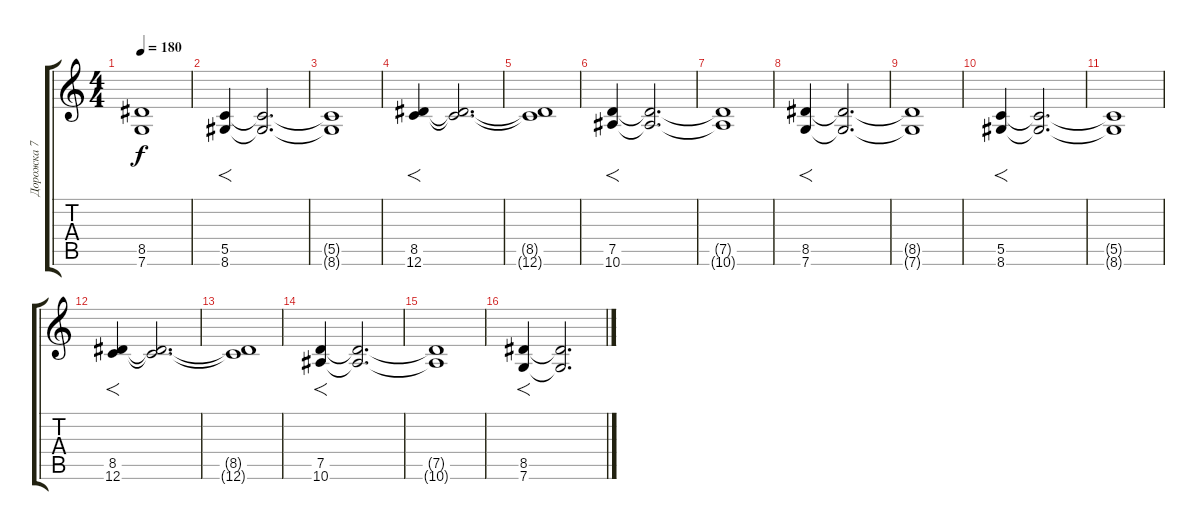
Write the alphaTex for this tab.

\track ("Дорожка 7" "Дорожка 7") {instrument overdrivenguitar}
\staff {score tabs}
\tuning (D4 A3 F3 C3 G2 C2) {hide}
\ts (4 4)
\tempo 180
\clef g2
\ks c
(8.5{t} 7.6{t}).1{dy f} |
(5.5 8.6).4{f} (5.5{t} 8.6{t}).2{d} |
(5.5{t} 8.6{t}).1 |
(8.5 12.6).4{f} (8.5{t} 12.6{t}).2{d} |
(8.5{t} 12.6{t}).1 |
(7.5 10.6).4{f} (7.5{t} 10.6{t}).2{d} |
(7.5{t} 10.6{t}).1 |
(8.5 7.6).4{f} (8.5{t} 7.6{t}).2{d} |
(8.5{t} 7.6{t}).1 |
(5.5 8.6).4{f} (5.5{t} 8.6{t}).2{d} |
(5.5{t} 8.6{t}).1 |
(8.5 12.6).4{f} (8.5{t} 12.6{t}).2{d} |
(8.5{t} 12.6{t}).1 |
(7.5 10.6).4{f} (7.5{t} 10.6{t}).2{d} |
(7.5{t} 10.6{t}).1 |
(8.5 7.6).4{f} (8.5{t} 7.6{t}).2{d}
